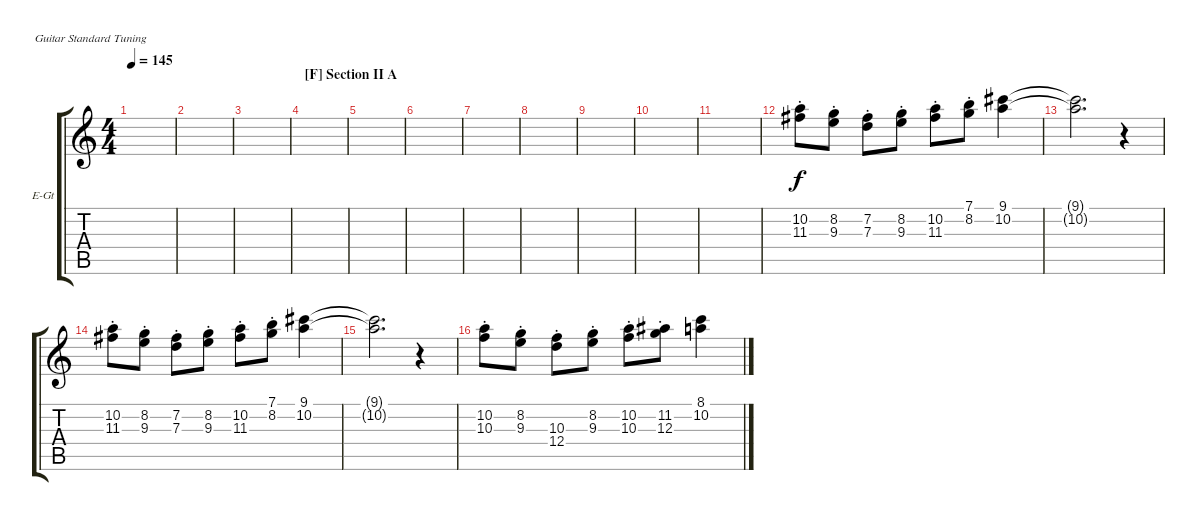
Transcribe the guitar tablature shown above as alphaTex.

\defaultSystemsLayout 4
\bracketExtendMode groupsimilarinstruments
\firstSystemTrackNameOrientation horizontal
\otherSystemsTrackNameOrientation horizontal
\track ("Left Side Trumpet/etc" "E-Gt") {instrument electricguitarclean}
\staff {score tabs}
\tuning (E4 B3 G3 D3 A2 E2)
\ts (4 4)
\tempo 145
\clef g2
\scale
0.333333
\ks c
|
\scale
0.333333 |
\scale
0.333333 |
\section ("F" "Section II A")
\scale
0.333333 |
\scale
0.333333 |
\scale
0.333333 |
\scale
0.333333 |
\scale
0.333333 |
\scale
0.333333 |
\scale
0.333333 |
\scale
0.333333 |
\scale
0.333333 (10.2{st} 11.3{st}).8 (8.2{st} 9.3{st}).8 (7.2{st} 7.3{st}).8 (8.2{st} 9.3{st}).8 (10.2{st} 11.3{st}).8 (7.1{st} 8.2{st}).8 (9.1 10.2).4 |
\scale
0.333333 (9.1{t} 10.2{t}).2{d} r.4 |
\scale
0.333333 (10.2{st} 11.3{st}).8 (8.2{st} 9.3{st}).8 (7.2{st} 7.3{st}).8 (8.2{st} 9.3{st}).8 (10.2{st} 11.3{st}).8 (7.1{st} 8.2{st}).8 (9.1 10.2).4 |
\scale
0.333333 (9.1{t} 10.2{t}).2{d} r.4 |
\scale
0.333333 (10.2{st} 10.3{st}).8 (8.2{st} 9.3{st}).8 (10.3{st} 12.4{st}).8 (8.2{st} 9.3{st}).8 (10.2{st} 10.3{st}).8 (11.2{st} 12.3{st}).8 (8.1 10.2).4
